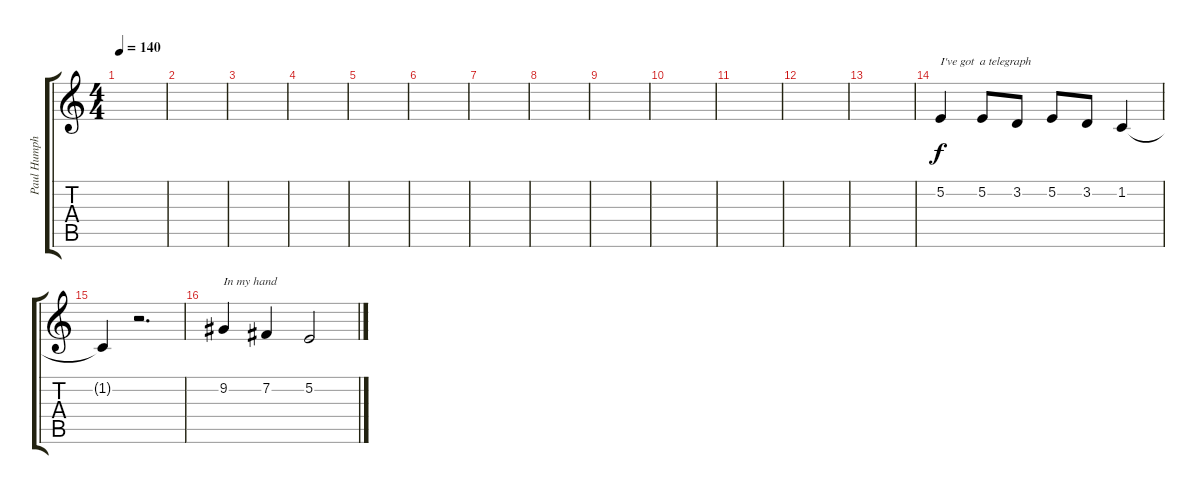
\track ("Paul Humphreys - Backing voice" "Paul Humph") {instrument bassoon}
\staff {score tabs}
\tuning (E4 B3 G3 D3 A2 E2) {hide}
\ts (4 4)
\tempo 140
\clef g2
\ks c
|
|
|
|
|
|
|
|
|
|
|
|
|
5.2.4{txt "I've got  a telegraph"} 5.2.8 3.2.8 5.2.8 3.2.8 1.2.4 |
1.2{t}.4 r.2{d} |
9.2.4{txt "In my hand"} 7.2.4 5.2.2
